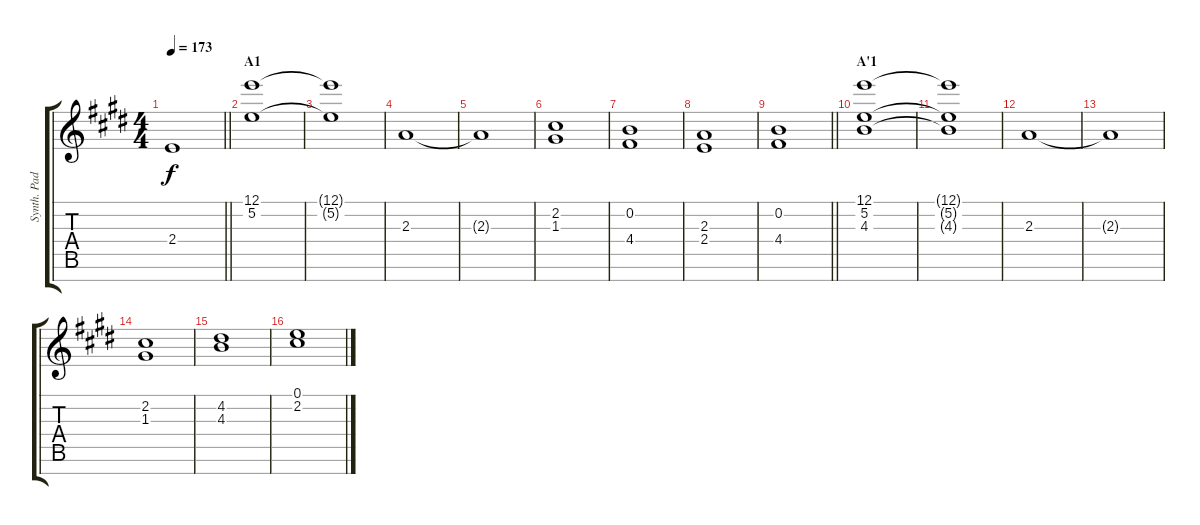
\track ("Synth. Pad" "Synth. Pad") {instrument pad2warm}
\staff {score tabs}
\tuning (E5 B4 G4 D4 A3 E3 B2) {hide}
\ts (4 4)
\tempo 173
\clef g2
\barLineRight lightlight
\ks e
2.4{t}.1{dy f} |
\section ("" "A1")
(12.1 5.2).1 |
(12.1{t} 5.2{t}).1 |
2.3.1 |
2.3{t}.1 |
(2.2 1.3).1 |
(0.2 4.4).1 |
(2.3 2.4).1 |
\barLineRight lightlight
(0.2 4.4).1 |
\section ("" "A'1")
(12.1 5.2 4.3).1 |
(12.1{t} 5.2{t} 4.3{t}).1 |
2.3.1 |
2.3{t}.1 |
(2.2 1.3).1 |
(4.2 4.3).1 |
(0.1 2.2).1
